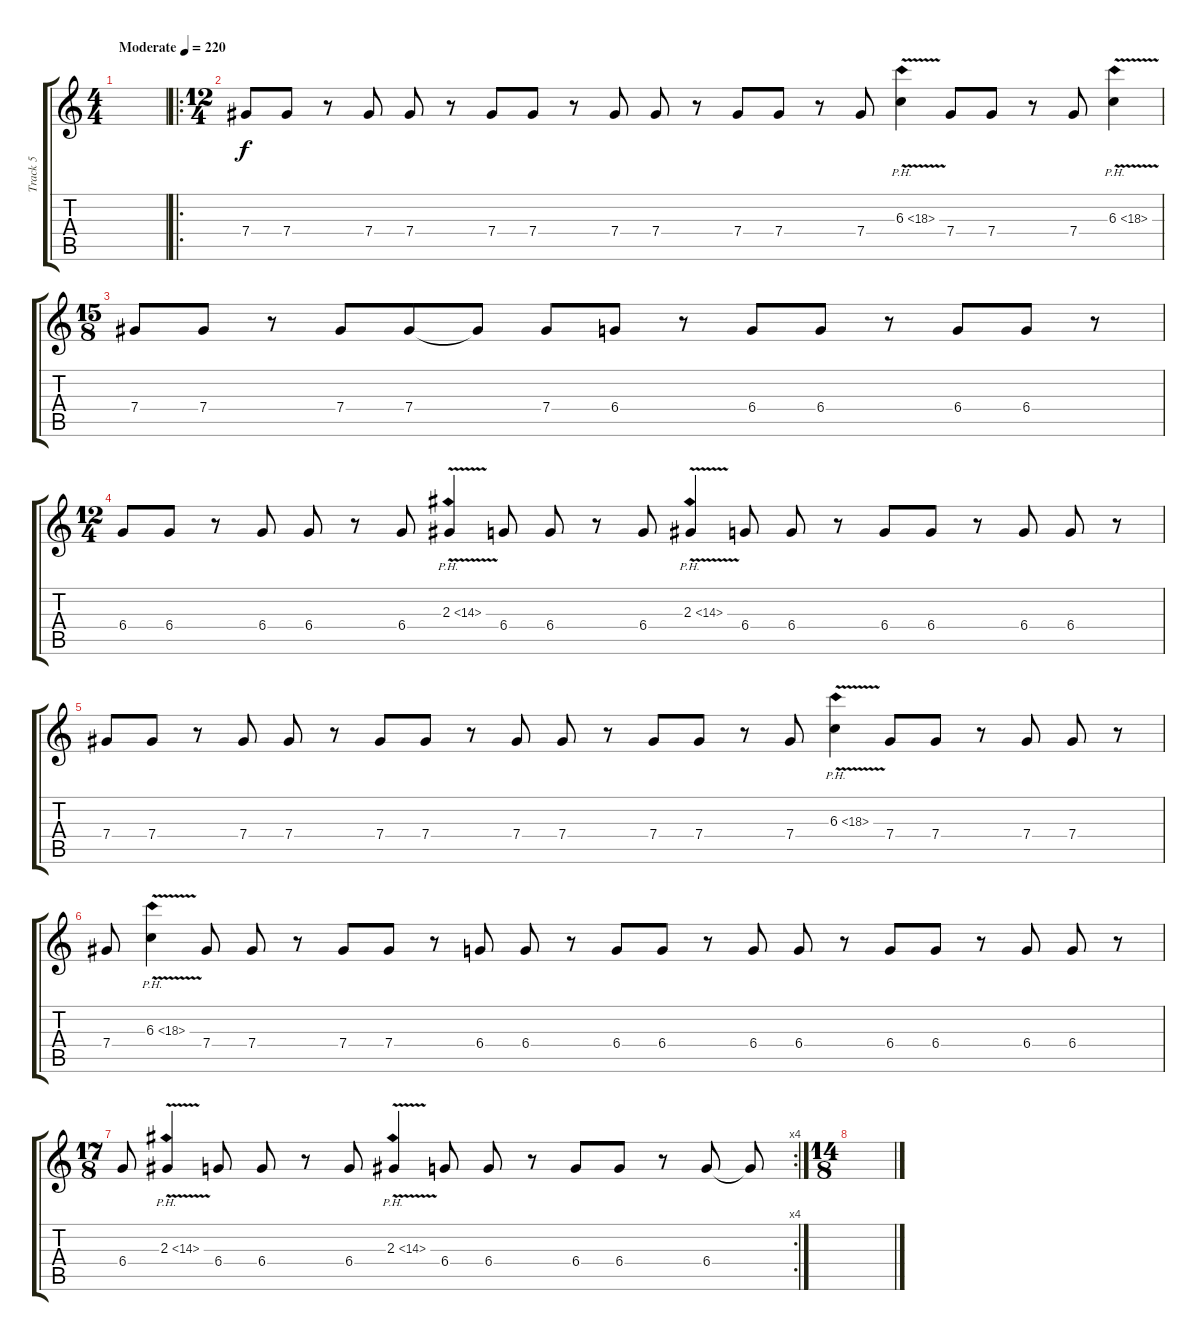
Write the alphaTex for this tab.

\track ("Track 5" "Track 5") {instrument overdrivenguitar}
\staff {score tabs}
\tuning (Eb4 Bb3 Gb3 Db3 Ab2 Eb2) {hide}
\ts (4 4)
\tempo (220 "Moderate")
\clef g2
\ks c
|
\ro
\ts (12 4)
7.4.8 7.4.8 r.8 7.4.8 7.4.8 r.8 7.4.8 7.4.8 r.8 7.4.8 7.4.8 r.8 7.4.8 7.4.8 r.8 7.4.8 6.3{ph 12 v}.4 7.4.8 7.4.8 r.8 7.4.8 6.3{ph 12 v}.4 |
\ts (15 8)
7.4.8 7.4.8 r.8 7.4.8 7.4.8 7.4{t}.8 7.4.8 6.4.8 r.8 6.4.8 6.4.8 r.8 6.4.8 6.4.8 r.8 |
\ts (12 4)
6.4.8 6.4.8 r.8 6.4.8 6.4.8 r.8 6.4.8 2.3{ph 12 v}.4 6.4.8 6.4.8 r.8 6.4.8 2.3{ph 12 v}.4 6.4.8 6.4.8 r.8 6.4.8 6.4.8 r.8 6.4.8 6.4.8 r.8 |
7.4.8 7.4.8 r.8 7.4.8 7.4.8 r.8 7.4.8 7.4.8 r.8 7.4.8 7.4.8 r.8 7.4.8 7.4.8 r.8 7.4.8 6.3{ph 12 v}.4 7.4.8 7.4.8 r.8 7.4.8 7.4.8 r.8 |
7.4.8 6.3{ph 12 v}.4 7.4.8 7.4.8 r.8 7.4.8 7.4.8 r.8 6.4.8 6.4.8 r.8 6.4.8 6.4.8 r.8 6.4.8 6.4.8 r.8 6.4.8 6.4.8 r.8 6.4.8 6.4.8 r.8 |
\rc 4
\ts (17 8)
6.4.8 2.3{ph 12 v}.4 6.4.8 6.4.8 r.8 6.4.8 2.3{ph 12 v}.4 6.4.8 6.4.8 r.8 6.4.8 6.4.8 r.8 6.4.8 6.4{t}.8 |
\ts (14 8)
